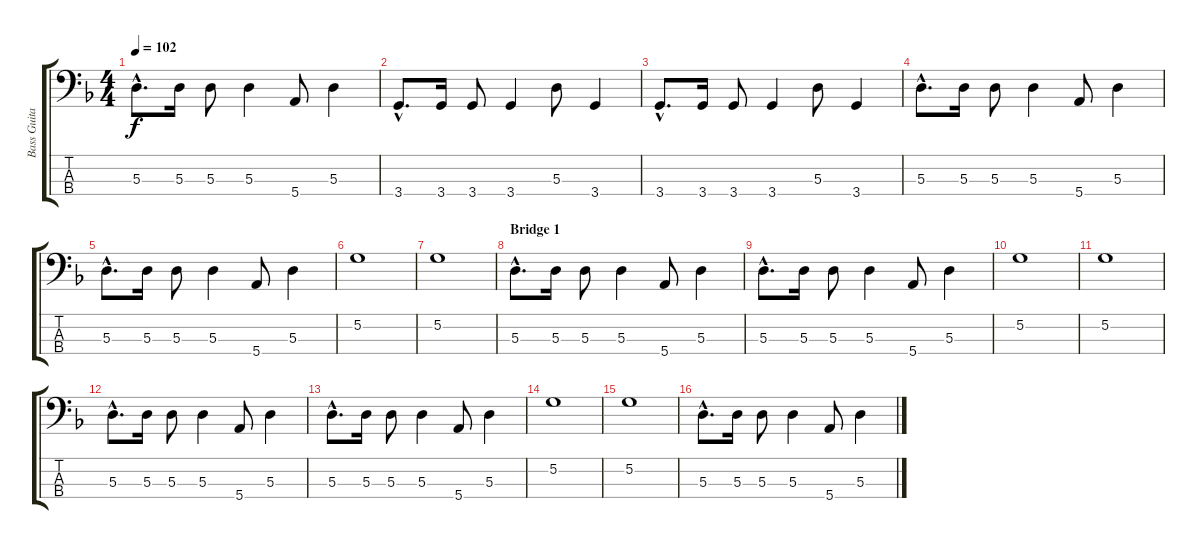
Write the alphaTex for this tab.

\track ("Bass Guitar" "Bass Guita") {instrument electricbassfinger}
\staff {score tabs}
\tuning (G2 D2 A1 E1) {hide}
\ts (4 4)
\tempo 102
\clef f4
\ks dminor
5.3{hac}.8{d dy f} 5.3.16 5.3.8 5.3.4 5.4.8 5.3.4 |
3.4{hac}.8{d} 3.4.16 3.4.8 3.4.4 5.3.8 3.4.4 |
3.4{hac}.8{d} 3.4.16 3.4.8 3.4.4 5.3.8 3.4.4 |
5.3{hac}.8{d} 5.3.16 5.3.8 5.3.4 5.4.8 5.3.4 |
5.3{hac}.8{d} 5.3.16 5.3.8 5.3.4 5.4.8 5.3.4 |
5.2.1 |
5.2.1 |
\section ("" "Bridge 1")
5.3{hac}.8{d} 5.3.16 5.3.8 5.3.4 5.4.8 5.3.4 |
5.3{hac}.8{d} 5.3.16 5.3.8 5.3.4 5.4.8 5.3.4 |
5.2.1 |
5.2.1 |
5.3{hac}.8{d} 5.3.16 5.3.8 5.3.4 5.4.8 5.3.4 |
5.3{hac}.8{d} 5.3.16 5.3.8 5.3.4 5.4.8 5.3.4 |
5.2.1 |
5.2.1 |
5.3{hac}.8{d} 5.3.16 5.3.8 5.3.4 5.4.8 5.3.4
